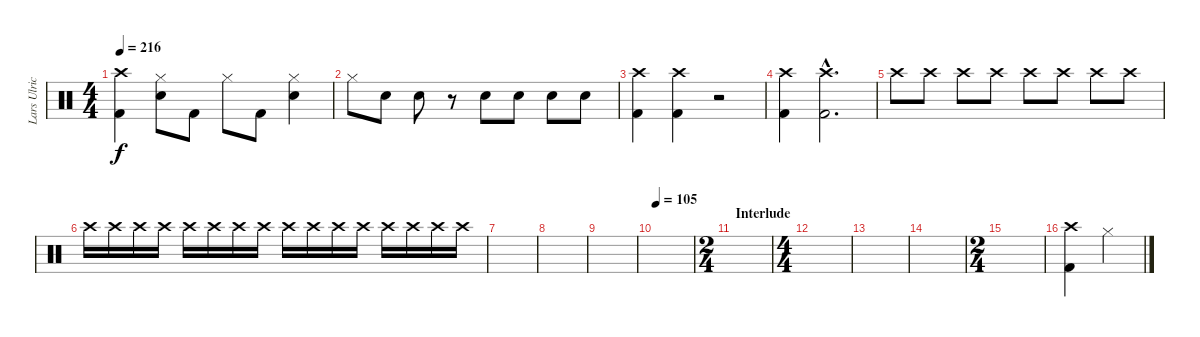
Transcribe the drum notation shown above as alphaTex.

\track ("Lars Ulrich (Drum)" "Lars Ulric") {instrument percussion}
\staff {score}
\articulation defaults
\ts (4 4)
\tempo 216
\clef neutral
\ks c
("Crash high (hit)" "Kick (hit) 2").4{dy f} ("Hi-Hat (closed)" "Electric Snare (hit)").8 "Kick (hit) 2".8 "Hi-Hat (closed)".8 "Kick (hit) 2".8 ("Hi-Hat (closed)" "Electric Snare (hit)").4 |
"Hi-Hat (closed)".8 "Electric Snare (hit)".8 "Electric Snare (hit)".8 r.8 "Electric Snare (hit)".8 "Electric Snare (hit)".8 "Electric Snare (hit)".8 "Electric Snare (hit)".8 |
("Crash high (hit)" "Kick (hit) 2").4 ("Crash high (hit)" "Kick (hit) 2").4 r.2 |
("Crash high (hit)" "Kick (hit) 2").4 ("Crash high (hit)"{hac} "Kick (hit) 2"{hac}).2{d} |
"Crash high (hit)".8 "Crash high (hit)".8 "Crash high (hit)".8 "Crash high (hit)".8 "Crash high (hit)".8 "Crash high (hit)".8 "Crash high (hit)".8 "Crash high (hit)".8 |
"Crash high (hit)".16 "Crash high (hit)".16 "Crash high (hit)".16 "Crash high (hit)".16 "Crash high (hit)".16 "Crash high (hit)".16 "Crash high (hit)".16 "Crash high (hit)".16 "Crash high (hit)".16 "Crash high (hit)".16 "Crash high (hit)".16 "Crash high (hit)".16 "Crash high (hit)".16 "Crash high (hit)".16 "Crash high (hit)".16 "Crash high (hit)".16 |
|
|
|
\tempo 105
|
\ts (2 4)
\section ("" "Interlude")
|
\ts (4 4)
|
|
|
\ts (2 4)
|
("Crash high (hit)" "Kick (hit) 2").4 "Hi-Hat (closed)".4
